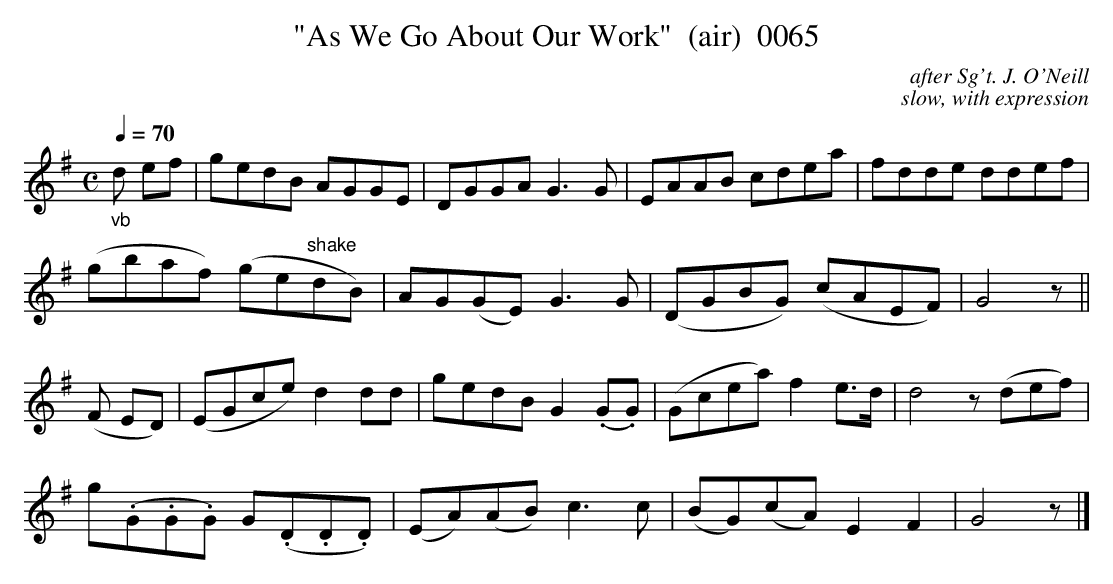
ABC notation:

X:1
T:"As We Go About Our Work"  (air)  0065
C:after Sg't. J. O'Neill
C:slow, with expression
Q:1/4=70
M:C
L:1/8
K:G
"_vb"d ef|gedB AGGE|DGGA G3G|EAAB cdea|fdde ddef|
(gbaf) (ge"^shake"dB)|AG(GE) G3G|(DGBG) (cAEF)|G4z||
(F ED)|(EGce) d2dd|gedB G2(.G.G)|(Gcea) f2e3/2d/2|d4z(def)|
g(.G.G.G) G(.D.D.D)|(EA)(AB) c3c|(BG)(cA) E2F2|G4z|]
